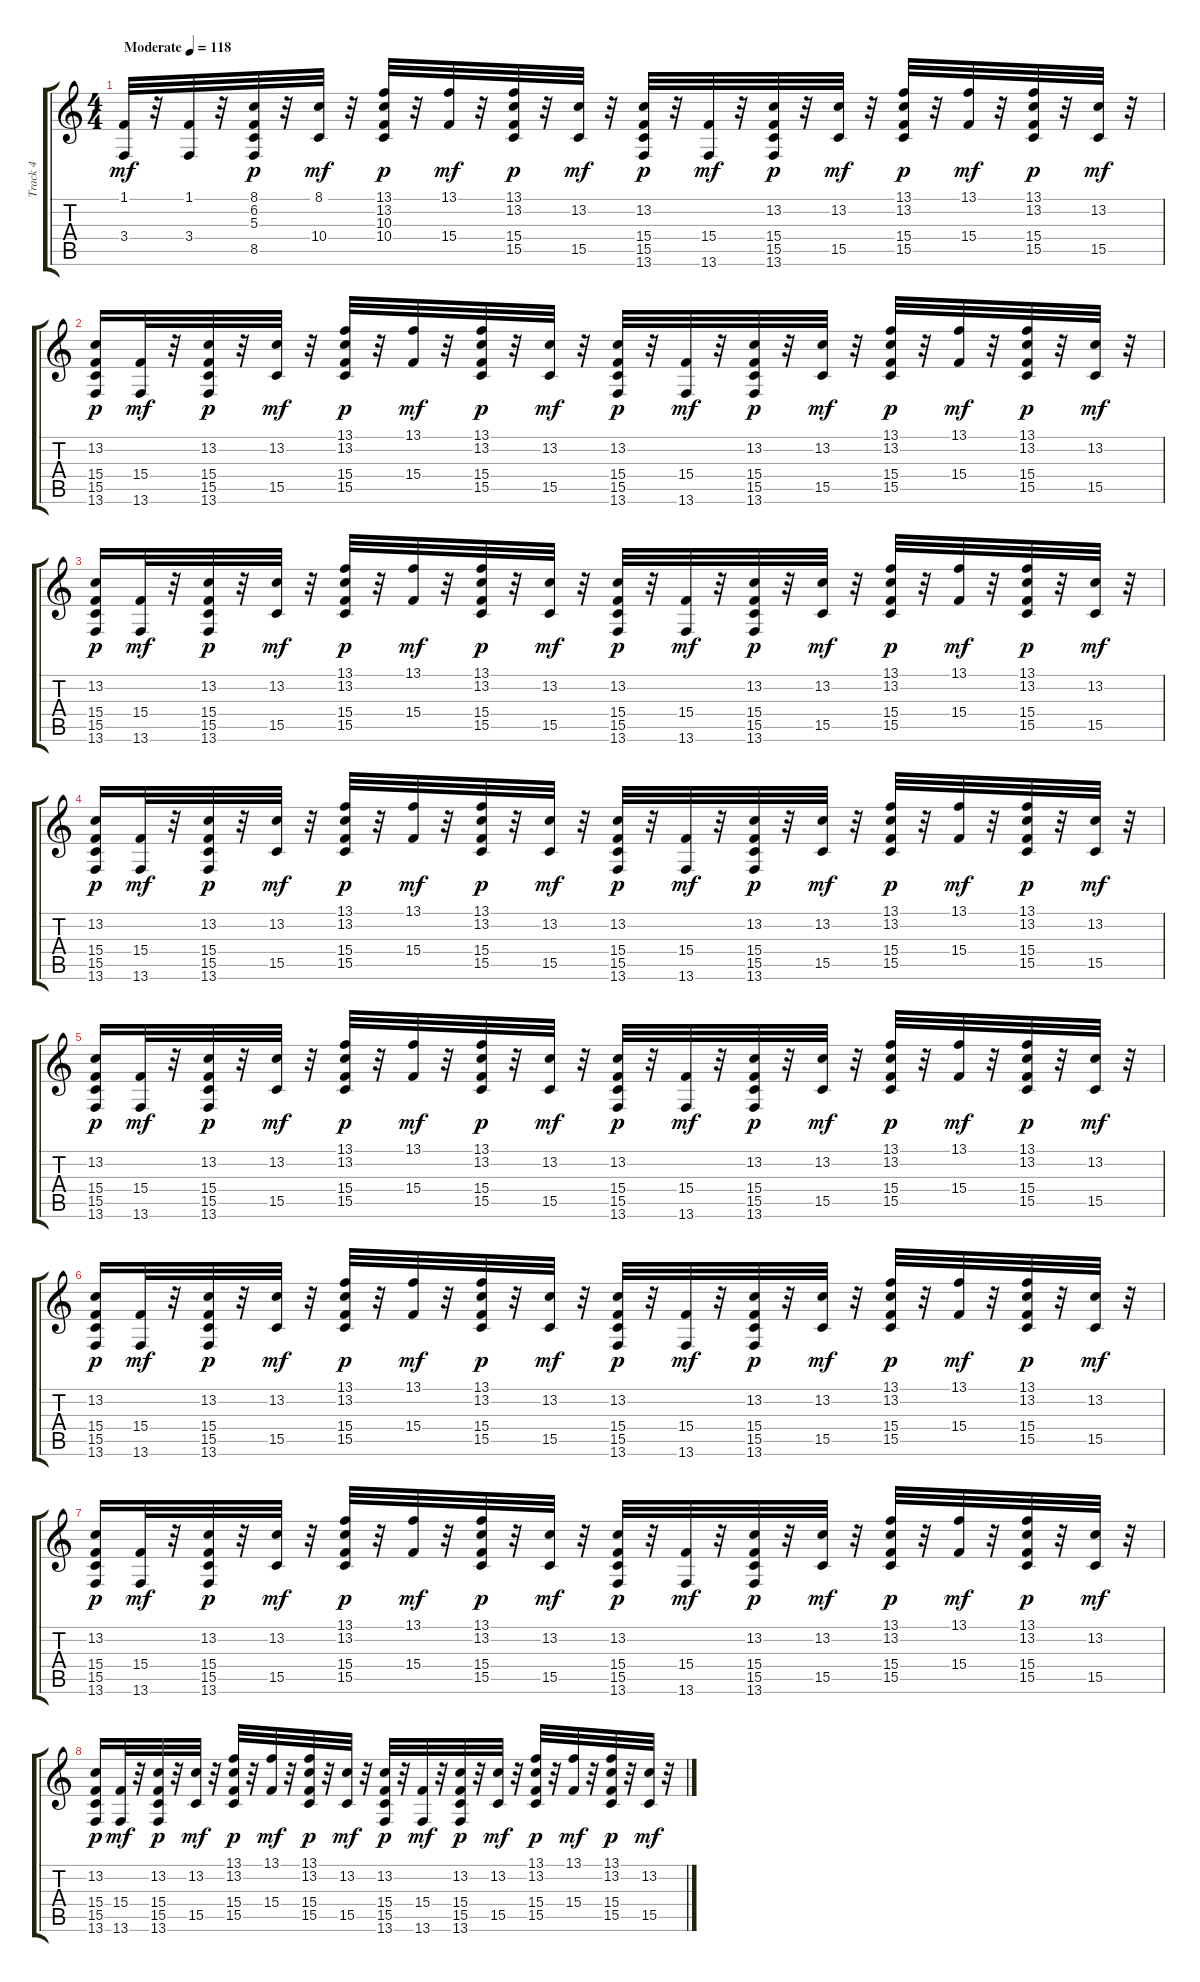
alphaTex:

\track ("Track 4" "Track 4") {instrument flute}
\staff {score tabs}
\tuning (E4 B3 G3 D3 A2 E2) {hide}
\ts (4 4)
\tempo (118 "Moderate")
\clef g2
\ks c
(1.1 3.4).32{dy mf instrument flute} r.32 (1.1 3.4).32 r.32 (8.1 6.2 5.3 8.5).32{dy p} r.32 (8.1 10.4).32{dy mf} r.32 (13.1 13.2 10.3 10.4).32{dy p} r.32 (13.1 15.4).32{dy mf} r.32 (13.1 13.2 15.4 15.5).32{dy p} r.32 (13.2 15.5).32{dy mf} r.32 (13.2 15.4 15.5 13.6).32{dy p} r.32 (15.4 13.6).32{dy mf} r.32 (13.2 15.4 15.5 13.6).32{dy p} r.32 (13.2 15.5).32{dy mf} r.32 (13.1 13.2 15.4 15.5).32{dy p} r.32 (13.1 15.4).32{dy mf} r.32 (13.1 13.2 15.4 15.5).32{dy p} r.32 (13.2 15.5).32{dy mf} r.32 |
(13.2 15.4 15.5 13.6).16{dy p} (15.4 13.6).32{dy mf} r.32 (13.2 15.4 15.5 13.6).32{dy p} r.32 (13.2 15.5).32{dy mf} r.32 (13.1 13.2 15.4 15.5).32{dy p} r.32 (13.1 15.4).32{dy mf} r.32 (13.1 13.2 15.4 15.5).32{dy p} r.32 (13.2 15.5).32{dy mf} r.32 (13.2 15.4 15.5 13.6).32{dy p} r.32 (15.4 13.6).32{dy mf} r.32 (13.2 15.4 15.5 13.6).32{dy p} r.32 (13.2 15.5).32{dy mf} r.32 (13.1 13.2 15.4 15.5).32{dy p} r.32 (13.1 15.4).32{dy mf} r.32 (13.1 13.2 15.4 15.5).32{dy p} r.32 (13.2 15.5).32{dy mf} r.32 |
(13.2 15.4 15.5 13.6).16{dy p} (15.4 13.6).32{dy mf} r.32 (13.2 15.4 15.5 13.6).32{dy p} r.32 (13.2 15.5).32{dy mf} r.32 (13.1 13.2 15.4 15.5).32{dy p} r.32 (13.1 15.4).32{dy mf} r.32 (13.1 13.2 15.4 15.5).32{dy p} r.32 (13.2 15.5).32{dy mf} r.32 (13.2 15.4 15.5 13.6).32{dy p} r.32 (15.4 13.6).32{dy mf} r.32 (13.2 15.4 15.5 13.6).32{dy p} r.32 (13.2 15.5).32{dy mf} r.32 (13.1 13.2 15.4 15.5).32{dy p} r.32 (13.1 15.4).32{dy mf} r.32 (13.1 13.2 15.4 15.5).32{dy p} r.32 (13.2 15.5).32{dy mf} r.32 |
(13.2 15.4 15.5 13.6).16{dy p} (15.4 13.6).32{dy mf} r.32 (13.2 15.4 15.5 13.6).32{dy p} r.32 (13.2 15.5).32{dy mf} r.32 (13.1 13.2 15.4 15.5).32{dy p} r.32 (13.1 15.4).32{dy mf} r.32 (13.1 13.2 15.4 15.5).32{dy p} r.32 (13.2 15.5).32{dy mf} r.32 (13.2 15.4 15.5 13.6).32{dy p} r.32 (15.4 13.6).32{dy mf} r.32 (13.2 15.4 15.5 13.6).32{dy p} r.32 (13.2 15.5).32{dy mf} r.32 (13.1 13.2 15.4 15.5).32{dy p} r.32 (13.1 15.4).32{dy mf} r.32 (13.1 13.2 15.4 15.5).32{dy p} r.32 (13.2 15.5).32{dy mf} r.32 |
(13.2 15.4 15.5 13.6).16{dy p} (15.4 13.6).32{dy mf} r.32 (13.2 15.4 15.5 13.6).32{dy p} r.32 (13.2 15.5).32{dy mf} r.32 (13.1 13.2 15.4 15.5).32{dy p} r.32 (13.1 15.4).32{dy mf} r.32 (13.1 13.2 15.4 15.5).32{dy p} r.32 (13.2 15.5).32{dy mf} r.32 (13.2 15.4 15.5 13.6).32{dy p} r.32 (15.4 13.6).32{dy mf} r.32 (13.2 15.4 15.5 13.6).32{dy p} r.32 (13.2 15.5).32{dy mf} r.32 (13.1 13.2 15.4 15.5).32{dy p} r.32 (13.1 15.4).32{dy mf} r.32 (13.1 13.2 15.4 15.5).32{dy p} r.32 (13.2 15.5).32{dy mf} r.32 |
(13.2 15.4 15.5 13.6).16{dy p} (15.4 13.6).32{dy mf} r.32 (13.2 15.4 15.5 13.6).32{dy p} r.32 (13.2 15.5).32{dy mf} r.32 (13.1 13.2 15.4 15.5).32{dy p} r.32 (13.1 15.4).32{dy mf} r.32 (13.1 13.2 15.4 15.5).32{dy p} r.32 (13.2 15.5).32{dy mf} r.32 (13.2 15.4 15.5 13.6).32{dy p} r.32 (15.4 13.6).32{dy mf} r.32 (13.2 15.4 15.5 13.6).32{dy p} r.32 (13.2 15.5).32{dy mf} r.32 (13.1 13.2 15.4 15.5).32{dy p} r.32 (13.1 15.4).32{dy mf} r.32 (13.1 13.2 15.4 15.5).32{dy p} r.32 (13.2 15.5).32{dy mf} r.32 |
(13.2 15.4 15.5 13.6).16{dy p} (15.4 13.6).32{dy mf} r.32 (13.2 15.4 15.5 13.6).32{dy p} r.32 (13.2 15.5).32{dy mf} r.32 (13.1 13.2 15.4 15.5).32{dy p} r.32 (13.1 15.4).32{dy mf} r.32 (13.1 13.2 15.4 15.5).32{dy p} r.32 (13.2 15.5).32{dy mf} r.32 (13.2 15.4 15.5 13.6).32{dy p} r.32 (15.4 13.6).32{dy mf} r.32 (13.2 15.4 15.5 13.6).32{dy p} r.32 (13.2 15.5).32{dy mf} r.32 (13.1 13.2 15.4 15.5).32{dy p} r.32 (13.1 15.4).32{dy mf} r.32 (13.1 13.2 15.4 15.5).32{dy p} r.32 (13.2 15.5).32{dy mf} r.32 |
(13.2 15.4 15.5 13.6).16{dy p} (15.4 13.6).32{dy mf} r.32 (13.2 15.4 15.5 13.6).32{dy p} r.32 (13.2 15.5).32{dy mf} r.32 (13.1 13.2 15.4 15.5).32{dy p} r.32 (13.1 15.4).32{dy mf} r.32 (13.1 13.2 15.4 15.5).32{dy p} r.32 (13.2 15.5).32{dy mf} r.32 (13.2 15.4 15.5 13.6).32{dy p} r.32 (15.4 13.6).32{dy mf} r.32 (13.2 15.4 15.5 13.6).32{dy p} r.32 (13.2 15.5).32{dy mf} r.32 (13.1 13.2 15.4 15.5).32{dy p} r.32 (13.1 15.4).32{dy mf} r.32 (13.1 13.2 15.4 15.5).32{dy p} r.32 (13.2 15.5).32{dy mf} r.32
